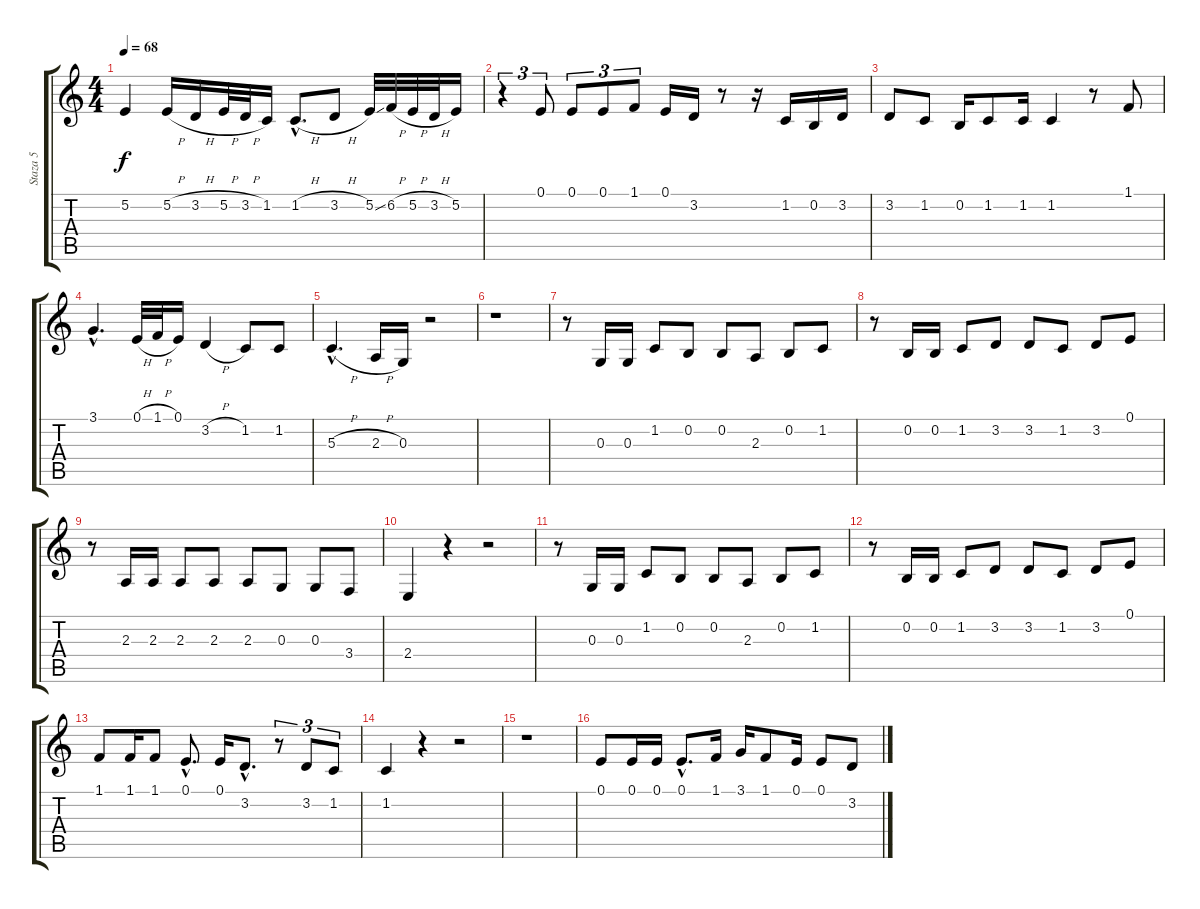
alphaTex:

\track ("Staza 5" "Staza 5") {instrument sopranosax}
\staff {score tabs}
\tuning (E4 B3 G3 D3 A2 E2) {hide}
\ts (4 4)
\tempo 68
\clef g2
\ks c
5.2.4{dy f} 5.2{h}.16 3.2{h}.16 5.2{h}.32 3.2{h}.32 1.2.16 1.2{h hac}.8{d} 3.2{h}.8 5.2{ss}.32 6.2{h}.32 5.2{h}.32 3.2{h}.32 5.2.16 |
r.4{tu (3 2)} 0.1.8{tu (3 2)} 0.1.8{tu (3 2)} 0.1.8{tu (3 2)} 1.1.8{tu (3 2)} 0.1.16 3.2.16 r.8 r.16 1.2.16 0.2.16 3.2.16 |
3.2.8 1.2.8 0.2.16 1.2.8 1.2.16 1.2.4 r.8 1.1.8 |
3.1{hac}.4{d} 0.1{h}.32 1.1{h}.32 0.1.16 3.2{h}.4 1.2.8 1.2.8 |
5.3{h hac}.4{d} 2.3{h}.16 0.3.16 r.2 |
r.1 |
r.8 0.3.16 0.3.16 1.2.8 0.2.8 0.2.8 2.3.8 0.2.8 1.2.8 |
r.8 0.2.16 0.2.16 1.2.8 3.2.8 3.2.8 1.2.8 3.2.8 0.1.8 |
r.8 2.3.16 2.3.16 2.3.8 2.3.8 2.3.8 0.3.8 0.3.8 3.4.8 |
2.4.4 r.4 r.2 |
r.8 0.3.16 0.3.16 1.2.8 0.2.8 0.2.8 2.3.8 0.2.8 1.2.8 |
r.8 0.2.16 0.2.16 1.2.8 3.2.8 3.2.8 1.2.8 3.2.8 0.1.8 |
1.1.8 1.1.16 1.1.8 0.1{hac}.8{d} 0.1.16 3.2{hac}.8{d} r.8{tu (3 2)} 3.2.8{tu (3 2)} 1.2.8{tu (3 2)} |
1.2.4 r.4 r.2 |
r.1 |
0.1.8 0.1.16 0.1.16 0.1{hac}.8{d} 1.1.16 3.1.16 1.1.8 0.1.16 0.1.8 3.2.8
